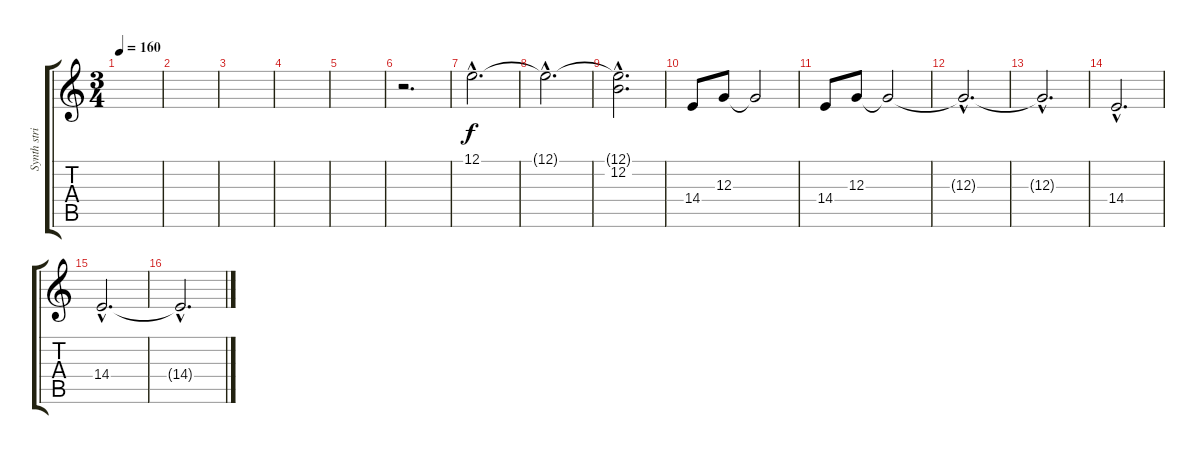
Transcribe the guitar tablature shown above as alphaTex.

\track ("Synth string" "Synth stri") {instrument synthstrings1}
\staff {score tabs}
\tuning (E4 B3 G3 D3 A2 E2) {hide}
\ts (3 4)
\tempo 160
\clef g2
\ks c
|
|
|
|
|
r.2{d} |
12.1{hac}.2{d} |
12.1{hac t}.2{d} |
(12.1{hac t} 12.2{hac}).2{d} |
14.4.8 12.3.8 12.3{t}.2 |
14.4.8 12.3.8 12.3{t}.2 |
12.3{hac t}.2{d} |
12.3{hac t}.2{d} |
14.4{hac}.2{d} |
14.4{hac}.2{d} |
14.4{hac t}.2{d}
